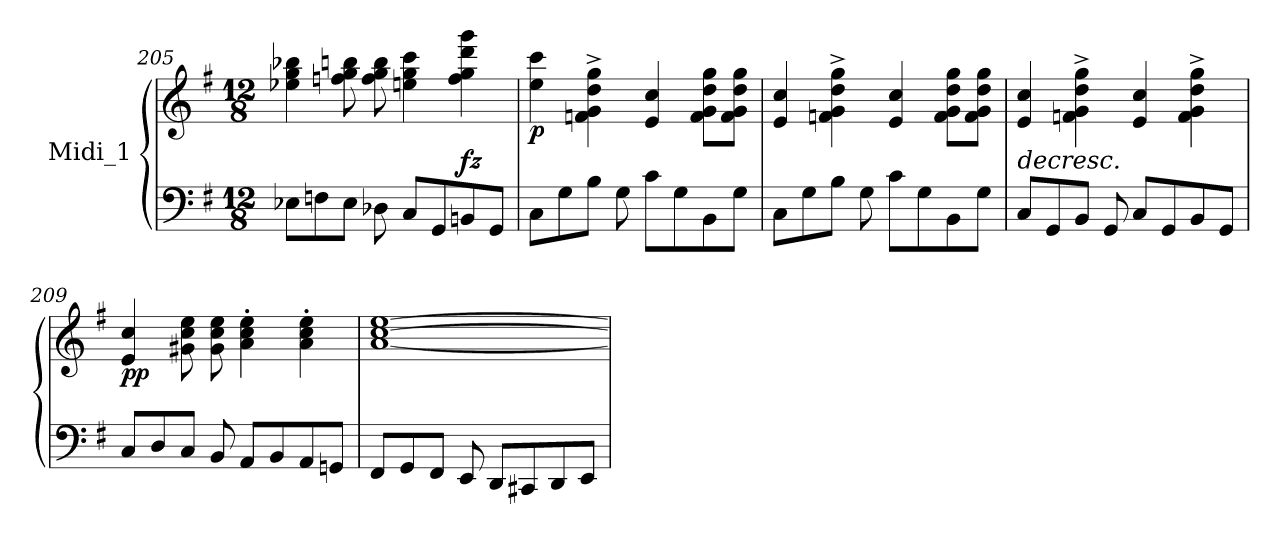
**kern	**kern	**dynam
*part1	*part1	*part1
*staff2	*staff1	*staff1/2
*I"Midi_1	*	*
*clefF4	*clefG2	*
*k[f#]	*k[f#]	*
*G:	*G:	*
*M12/8	*M12/8	*
=205	=205	=205
8E-X\L	4ee-X\ 4gg\ 4bb-X\	.
8Fn\	.	.
8E-\J	8ffn\ 8gg\ 8bbn\	.
8D-X\	8ff\ 8gg\ 8bb\	.
8C/L	4een\ 4gg\ 4ccc\	.
8GG/	.	.
!	!	!LO:DY:a=2
8BBni/	4ff\ 4gg\ 4ddd\ 4ggg\	fz
8GG/J	.	.
!!LO:LB:g=z
=206	=206	=206
!	!	!LO:DY:b
8C\L	4ee\ 4ccc\	p
8G\	.	.
8B\J	4fn\^ 4g\^ 4dd\^ 4gg\^	.
8G\	.	.
8c\L	4e/ 4cc/	.
8G\	.	.
8BB\	8f\ 8g\ 8dd\ 8gg\L	.
8G\J	8f\ 8g\ 8dd\ 8gg\J	.
=207	=207	=207
8C\L	4e/ 4cc/	.
8G\	.	.
8B\J	4fn\^ 4g\^ 4dd\^ 4gg\^	.
8G\	.	.
8c\L	4e/ 4cc/	.
8G\	.	.
8BB\	8f\ 8g\ 8dd\ 8gg\L	.
8G\J	8f\ 8g\ 8dd\ 8gg\J	.
=208	=208	=208
!LO:TX:a:i:t=decresc.	!	!
8C/L	4e/ 4cc/	.
8GG/	.	.
8BB/J	4fn\^ 4g\^ 4dd\^ 4gg\^	.
8GG/	.	.
8C/L	4e/ 4cc/	.
8GG/	.	.
8BB/	4f\^ 4g\^ 4dd\^ 4gg\^	.
8GG/J	.	.
=209	=209	=209
!	!	!LO:DY:b
8C/L	4e/ 4cc/	pp
8D/	.	.
8C/J	8g#X\ 8cc\ 8ee\	.
8BB/	8g#\ 8cc\ 8ee\	.
8AA/L	4a\' 4cc\' 4ee\'	.
8BB/	.	.
8AA/	4a\' 4cc\' 4ee\'	.
8GGni/J	.	.
=210	=210	=210
8FF#i/L	[1a [1cc [1ee	.
8GG/	.	.
8FF#/J	.	.
8EE/	.	.
8DD/L	.	.
8CC#X/	.	.
8DD/	.	.
8EE/J	.	.
=	=	=
*-	*-	*-
